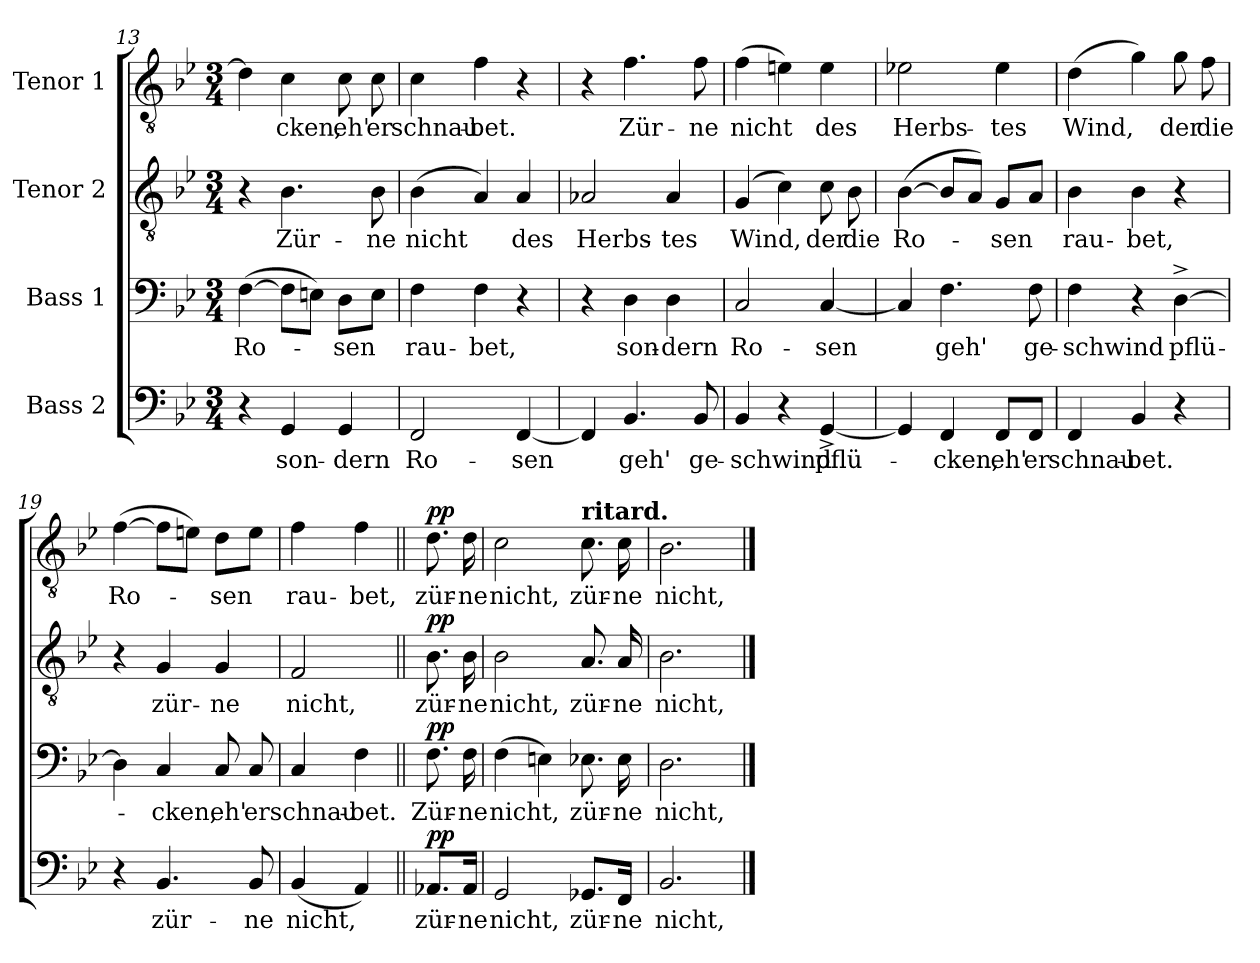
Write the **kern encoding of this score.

**kern	**text	**dynam	**kern	**text	**dynam	**kern	**text	**dynam	**kern	**text	**dynam
*part4	*part4	*part4	*part3	*part3	*part3	*part2	*part2	*part2	*part1	*part1	*part1
*staff4	*staff4	*staff4	*staff3	*staff3	*staff3	*staff2	*staff2	*staff2	*staff1	*staff1	*staff1
*I"Bass 2	*	*	*I"Bass 1	*	*	*I"Tenor 2	*	*	*I"Tenor 1	*	*
!!LO:LB:g=z
*clefF4	*	*	*clefF4	*	*	*clefGv2	*	*	*clefGv2	*	*
*k[b-e-]	*	*	*k[b-e-]	*	*	*k[b-e-]	*	*	*k[b-e-]	*	*
*M3/4	*	*	*M3/4	*	*	*M3/4	*	*	*M3/4	*	*
=13	=13	=13	=13	=13	=13	=13	=13	=13	=13	=13	=13
4r	.	.	([4F\	Ro-	.	4r	.	.	4d\]	.	.
4GG/	son-	.	8F\L]	.	.	4.B-\	Zür-	.	4c\	-cken,	.
.	.	.	8En\J)	.	.	.	.	.	.	.	.
4GG/	-dern	.	8D\L	-sen	.	.	.	.	8c\	eh'	.
.	.	.	8E\J	.	.	8B-\	-ne	.	8c\	er	.
=14	=14	=14	=14	=14	=14	=14	=14	=14	=14	=14	=14
2FF/	Ro-	.	4F\	rau-	.	(4B-\	nicht	.	4c\	schnau-	.
.	.	.	4F\	-bet,	.	4A/)	.	.	4f\	-bet.	.
[4FF/	-sen	.	4r	.	.	4A/	des	.	4r	.	.
=15	=15	=15	=15	=15	=15	=15	=15	=15	=15	=15	=15
4FF/]	.	.	4r	.	.	2A-X/	Herbs-	.	4r	.	.
4.BB-/	geh'	.	4D\	son-	.	.	.	.	4.f\	Zür-	.
.	.	.	4D\	-dern	.	4A-/	-tes	.	.	.	.
8BB-/	ge-	.	.	.	.	.	.	.	8f\	-ne	.
=16	=16	=16	=16	=16	=16	=16	=16	=16	=16	=16	=16
4BB-/	-schwind	.	2C/	Ro-	.	(4G/	Wind,	.	(4f\	nicht	.
4r	.	.	.	.	.	4c\)	.	.	4en\)	.	.
[4GG^/	pflü-	.	[4C/	-sen	.	8c\	der	.	4e\	des	.
.	.	.	.	.	.	8B-\	die	.	.	.	.
=17	=17	=17	=17	=17	=17	=17	=17	=17	=17	=17	=17
4GG/]	.	.	4C/]	.	.	([4B-\	Ro-	.	2e-X\	Herbs-	.
4FF/	-cken,	.	4.F\	geh'	.	8B-/L]	.	.	.	.	.
.	.	.	.	.	.	8A/J)	.	.	.	.	.
8FF/L	eh'	.	.	.	.	8G/L	-sen	.	4e-\	-tes	.
8FF/J	er	.	8F\	ge-	.	8A/J	.	.	.	.	.
!!LO:LB:g=z
=18	=18	=18	=18	=18	=18	=18	=18	=18	=18	=18	=18
4FF/	schnau-	.	4F\	-schwind	.	4B-\	rau-	.	(4d\	Wind,	.
4BB-/	-bet.	.	4r	.	.	4B-\	-bet,	.	4g\)	.	.
4r	.	.	[4D^\	pflü-	.	4r	.	.	8g\	der	.
.	.	.	.	.	.	.	.	.	8f\	die	.
=19	=19	=19	=19	=19	=19	=19	=19	=19	=19	=19	=19
4r	.	.	4D\]	.	.	4r	.	.	([4f\	Ro-	.
4.BB-/	zür-	.	4C/	-cken,	.	4G/	zür-	.	8f\L]	.	.
.	.	.	.	.	.	.	.	.	8en\J)	.	.
.	.	.	8C/	eh'	.	4G/	-ne	.	8d\L	-sen	.
8BB-/	-ne	.	8C/	er	.	.	.	.	8e\J	.	.
=20	=20	=20	=20	=20	=20	=20	=20	=20	=20	=20	=20
(4BB-/	nicht,	.	4C/	schnau-	.	2F/	nicht,	.	4f\	rau-	.
4AA/)	.	.	4F\	-bet.	.	.	.	.	4f\	-bet,	.
=20X1||	=20X1||	=20X1||	=20X1||	=20X1||	=20X1||	=20X1||	=20X1||	=20X1||	=20X1||	=20X1||	=20X1||
!	!	!LO:DY:a	!	!	!LO:DY:a	!	!	!LO:DY:a	!	!	!LO:DY:a
8.AA-X/L	zür-	pp	8.F\	Zür-	pp	8.B-\	zür-	pp	8.d\	zür-	pp
16AA-/Jk	-ne	.	16F\	-ne	.	16B-\	-ne	.	16d\	-ne	.
=21	=21	=21	=21	=21	=21	=21	=21	=21	=21	=21	=21
2GG/	nicht,	.	(4F\	nicht,	.	2B-\	nicht,	.	2c\	nicht,	.
.	.	.	4En\)	.	.	.	.	.	.	.	.
!	!	!	!	!	!	!	!	!	!LO:TX:a:B:t=ritard.	!	!
8.GG-X/L	zür-	.	8.E-X\	zür-	.	8.A/	zür-	.	8.c\	zür-	.
16FF/Jk	-ne	.	16E-\	-ne	.	16A/	-ne	.	16c\	-ne	.
=22	=22	=22	=22	=22	=22	=22	=22	=22	=22	=22	=22
2.BB-/	nicht,	.	2.D\	nicht,	.	2.B-\	nicht,	.	2.B-\	nicht,	.
==	==	==	==	==	==	==	==	==	==	==	==
*-	*-	*-	*-	*-	*-	*-	*-	*-	*-	*-	*-
